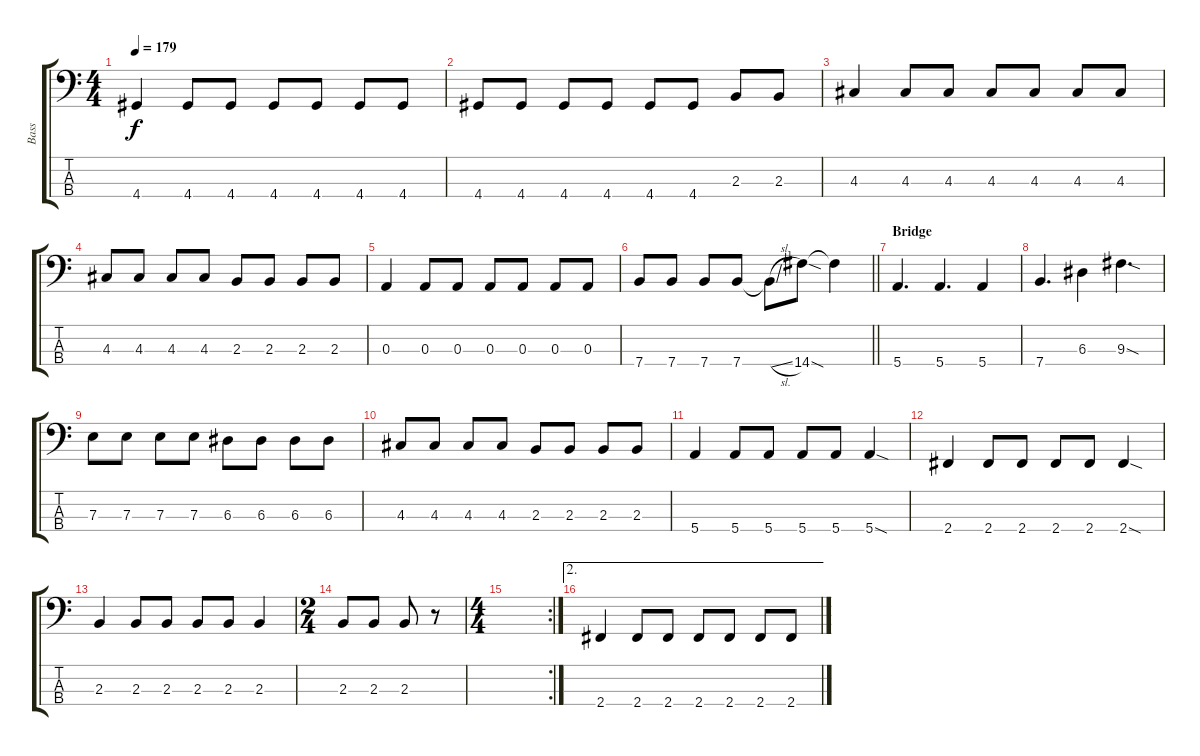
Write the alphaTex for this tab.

\track ("Bass" "Bass") {instrument electricbassfinger}
\staff {score tabs}
\tuning (G2 D2 A1 E1) {hide}
\ts (4 4)
\tempo 179
\clef f4
\ks c
4.4.4{dy f} 4.4.8 4.4.8 4.4.8 4.4.8 4.4.8 4.4.8 |
4.4.8 4.4.8 4.4.8 4.4.8 4.4.8 4.4.8 2.3.8 2.3.8 |
4.3.4 4.3.8 4.3.8 4.3.8 4.3.8 4.3.8 4.3.8 |
4.3.8 4.3.8 4.3.8 4.3.8 2.3.8 2.3.8 2.3.8 2.3.8 |
0.3.4 0.3.8 0.3.8 0.3.8 0.3.8 0.3.8 0.3.8 |
\barLineRight lightlight
7.4.8 7.4.8 7.4.8 7.4.8 7.4{sl t}.8 14.4{sod}.8 14.4{t}.4 |
\section ("" "Bridge")
5.4.4{d} 5.4.4{d} 5.4.4 |
7.4.4{d} 6.3.4 9.3{sod}.4{d} |
7.3.8 7.3.8 7.3.8 7.3.8 6.3.8 6.3.8 6.3.8 6.3.8 |
4.3.8 4.3.8 4.3.8 4.3.8 2.3.8 2.3.8 2.3.8 2.3.8 |
5.4.4 5.4.8 5.4.8 5.4.8 5.4.8 5.4{sod}.4 |
2.4.4 2.4.8 2.4.8 2.4.8 2.4.8 2.4{sod}.4 |
2.3.4 2.3.8 2.3.8 2.3.8 2.3.8 2.3.4 |
\ts (2 4)
2.3.8 2.3.8 2.3.8 r.8 |
\rc 2
\ts (4 4)
|
\ae 2
2.4.4 2.4.8 2.4.8 2.4.8 2.4.8 2.4.8 2.4.8
